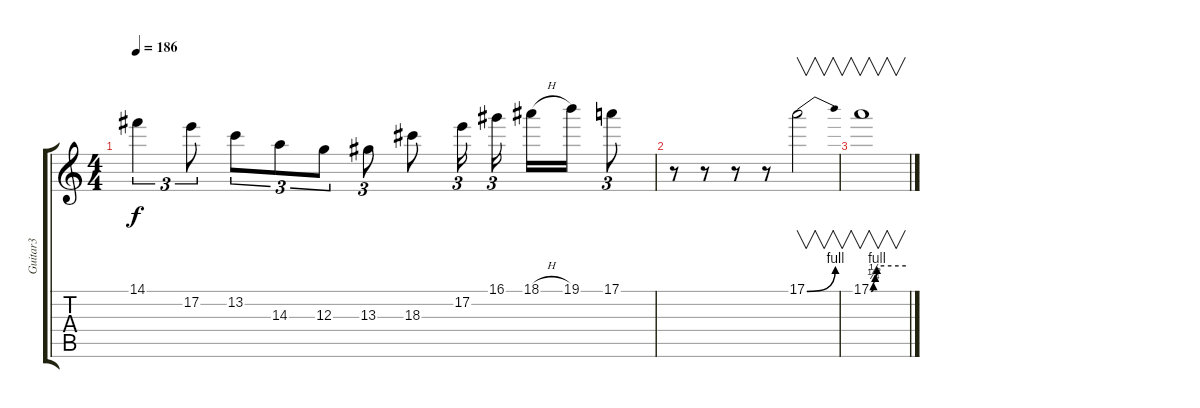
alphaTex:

\track ("Guitar3" "Guitar3") {instrument distortionguitar}
\staff {score tabs}
\tuning (E4 B3 G3 D3 A2 E2) {hide}
\ts (4 4)
\tempo 186
\clef g2
\ks c
14.1{t}.4{tu (3 2) dy f} 17.2.8{tu (3 2)} 13.2.8{tu (3 2)} 14.3.8{tu (3 2)} 12.3.8{tu (3 2)} 13.3.8{tu (3 2)} 18.3.8 17.2.16{tu (3 2)} 16.1.16{tu (3 2)} 18.1{h}.16 19.1.16 17.1.8{tu (3 2)} |
r.8 r.8 r.8 r.8 17.1{be (bend 0 0 60 4)}.2{v} |
17.1{be (custom 0 0 4 1 7 2 10 4 60 4)}.1{v}
